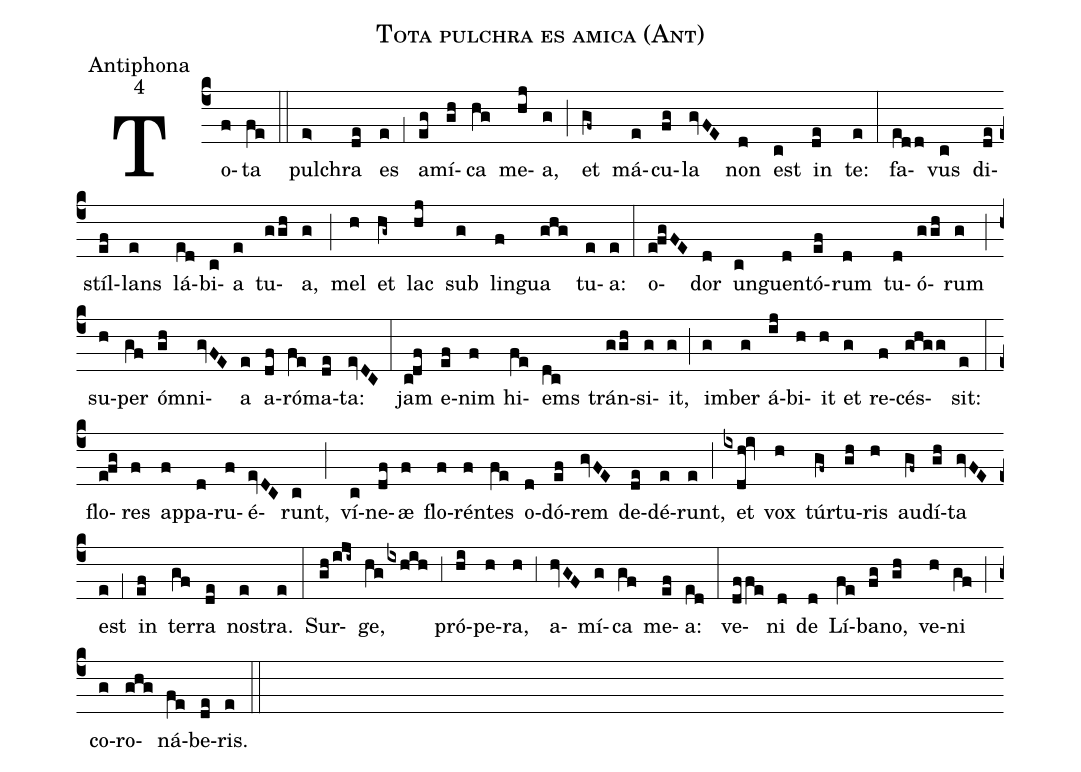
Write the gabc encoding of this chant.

name:Tota pulchra es amica (Ant);
office-part:Antiphona;
mode:4;
%%
(c4) To(f)ta(fe) (::) pul(e>)chra(de) es(e) (;1) a(eg)mí(gh)ca(hg) me(hj)a,(g) (;) et(gf~) má(e)cu(fg)la(gvFE) non(d) est(c) in(de) te:(e) (:) fa(edd)vus(c) di(de)stíl(ef)lans(e) lá(ed)bi(c)a(e) tu(ggh)a,(g) (;) mel(h) et(hg~) lac(hj) sub(g) lin(f)gua(ghg) tu(e)a:(e) (:) o(e!fgFE)dor(d) un(c)guen(d)tó(ef)rum(d) tu(d)ó(ggh)rum(g) (;) su(h)per(gf) ó(gh)mni(gvFE)a(e) a(df)ró(fe)ma(de)ta:(evDC) (:) jam(c!df) e(ef)nim(f) hi(fe)ems(dc) trán(ggh)si(g)it,(g) (;) im(g)ber(g) á(ij)bi(h)it(h) et(g) re(f)cés(ghgg)sit:(e) (:) flo(e!fg)res(f) ap(f)pa(d)ru(f)é(evDC)runt,(c) (;) ví(c)ne(df)æ(f) flo(f)rén(f)tes(fe) o(d)dó(ef)rem(gvFE) de(de)dé(e)runt,(e) (;) et(ixdh!iv) vox(h) túr(gf~)tu(gh)ris(h) au(gf~)dí(gh)ta(gvFE) est(e) (;1) in(ef) ter(gf)ra(de) no(e)stra.(e) (:) Sur(gh/iji~)ge,(hg/ixhih) (;3) pró(hi)pe(h)ra,(h) (;3) a(hvGF)mí(g)ca(gf) me(ef)a:(ed) (:) ve(dffe)ni(d) de(d) Lí(fe)ba(fg)no,(gh) ve(h)ni(gf) (;) co(g)ro(ghg)ná(fe)be(de)ris.(e) (::)
